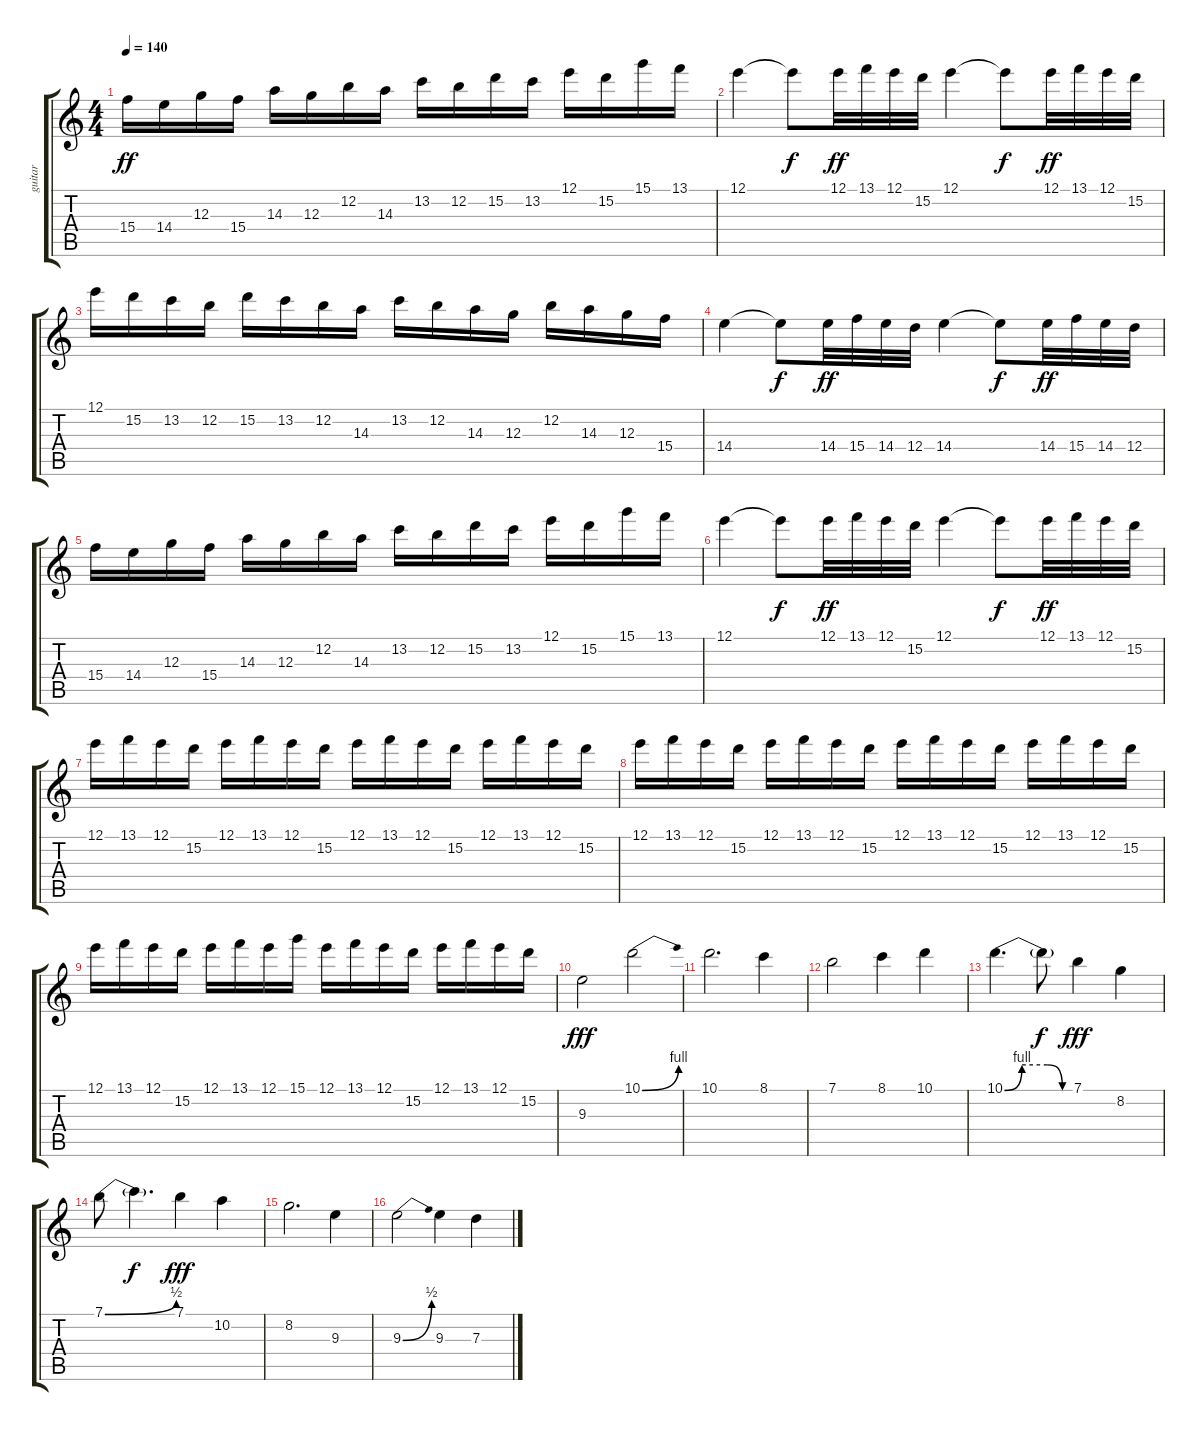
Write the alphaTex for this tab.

\track ("guitar" "guitar") {instrument overdrivenguitar}
\staff {score tabs}
\tuning (E4 B3 G3 D3 A2 E2) {hide}
\ts (4 4)
\tempo 140
\clef g2
\ks c
15.4.16{dy ff} 14.4.16 12.3.16 15.4.16 14.3.16 12.3.16 12.2.16 14.3.16 13.2.16 12.2.16 15.2.16 13.2.16 12.1.16 15.2.16 15.1.16 13.1.16 |
12.1.4 12.1{t}.8{dy f} 12.1.32{dy ff} 13.1.32 12.1.32 15.2.32 12.1.4 12.1{t}.8{dy f} 12.1.32{dy ff} 13.1.32 12.1.32 15.2.32 |
12.1.16 15.2.16 13.2.16 12.2.16 15.2.16 13.2.16 12.2.16 14.3.16 13.2.16 12.2.16 14.3.16 12.3.16 12.2.16 14.3.16 12.3.16 15.4.16 |
14.4.4 14.4{t}.8{dy f} 14.4.32{dy ff} 15.4.32 14.4.32 12.4.32 14.4.4 14.4{t}.8{dy f} 14.4.32{dy ff} 15.4.32 14.4.32 12.4.32 |
15.4.16 14.4.16 12.3.16 15.4.16 14.3.16 12.3.16 12.2.16 14.3.16 13.2.16 12.2.16 15.2.16 13.2.16 12.1.16 15.2.16 15.1.16 13.1.16 |
12.1.4 12.1{t}.8{dy f} 12.1.32{dy ff} 13.1.32 12.1.32 15.2.32 12.1.4 12.1{t}.8{dy f} 12.1.32{dy ff} 13.1.32 12.1.32 15.2.32 |
12.1.16 13.1.16 12.1.16 15.2.16 12.1.16 13.1.16 12.1.16 15.2.16 12.1.16 13.1.16 12.1.16 15.2.16 12.1.16 13.1.16 12.1.16 15.2.16 |
12.1.16 13.1.16 12.1.16 15.2.16 12.1.16 13.1.16 12.1.16 15.2.16 12.1.16 13.1.16 12.1.16 15.2.16 12.1.16 13.1.16 12.1.16 15.2.16 |
12.1.16 13.1.16 12.1.16 15.2.16 12.1.16 13.1.16 12.1.16 15.1.16 12.1.16 13.1.16 12.1.16 15.2.16 12.1.16 13.1.16 12.1.16 15.2.16 |
9.3.2{dy fff} 10.1{be (bend 0 0 60 4)}.2 |
10.1.2{d} 8.1.4 |
7.1.2 8.1.4 10.1.4 |
10.1{be (custom 0 0 15 4 37 4 50 0 60 0)}.4{d} 10.1{t}.8{dy f} 7.1.4{dy fff} 8.2.4 |
7.1{be (bend 0 0 60 2)}.8 7.1{t}.4{d dy f} 7.1.4{dy fff} 10.2.4 |
8.2.2{d} 9.3.4 |
9.3{be (bend 0 0 60 2)}.2 9.3.4 7.3.4
